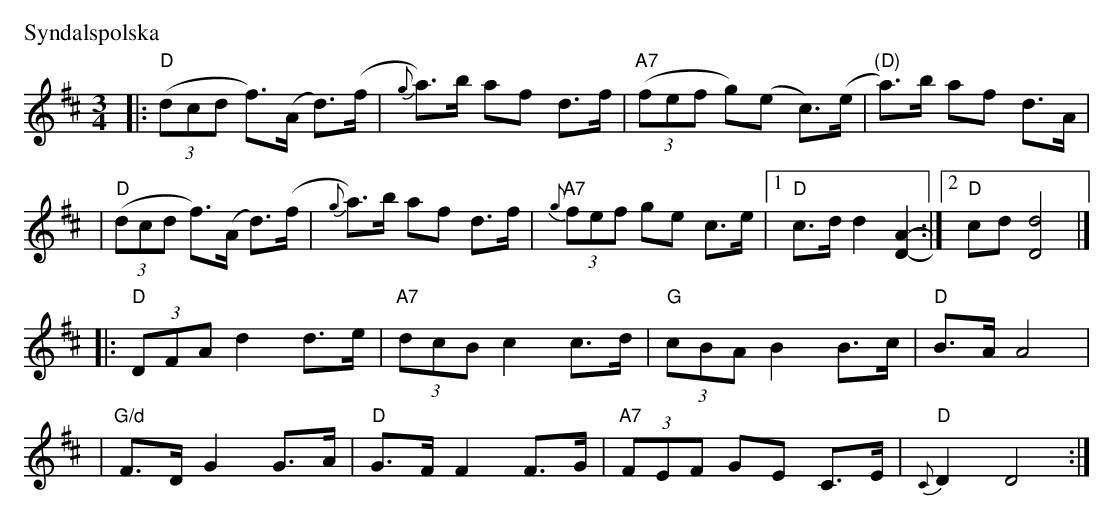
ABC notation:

X:1
P: Syndalspolska
M: 3/4
L: 1/8
K: D
|: "D"((3dcd f)>(A d)>(f | {g}a)>b af d>f \
| "A7"((3fef g)(e c)>(e | "(D)"a)>b af d>A |
| "D"((3dcd f)>(A d)>(f | {g}a)>b af d>f \
| "A7"(3{g}fef ge c>e |1 "D"c>d d2 [A2-D2-] :|2 "D"cd [d4D4] |]
|: "D"(3DFA d2 d>e | "A7"(3dcB c2 c>d \
| "G"(3cBA B2 B>c | "D"B>A A4 |
|  "G/d"F>D G2 G>A | "D"G>F F2 F>G \
| "A7"(3FEF GE C>E | "D"{C}D2 D4 :|
